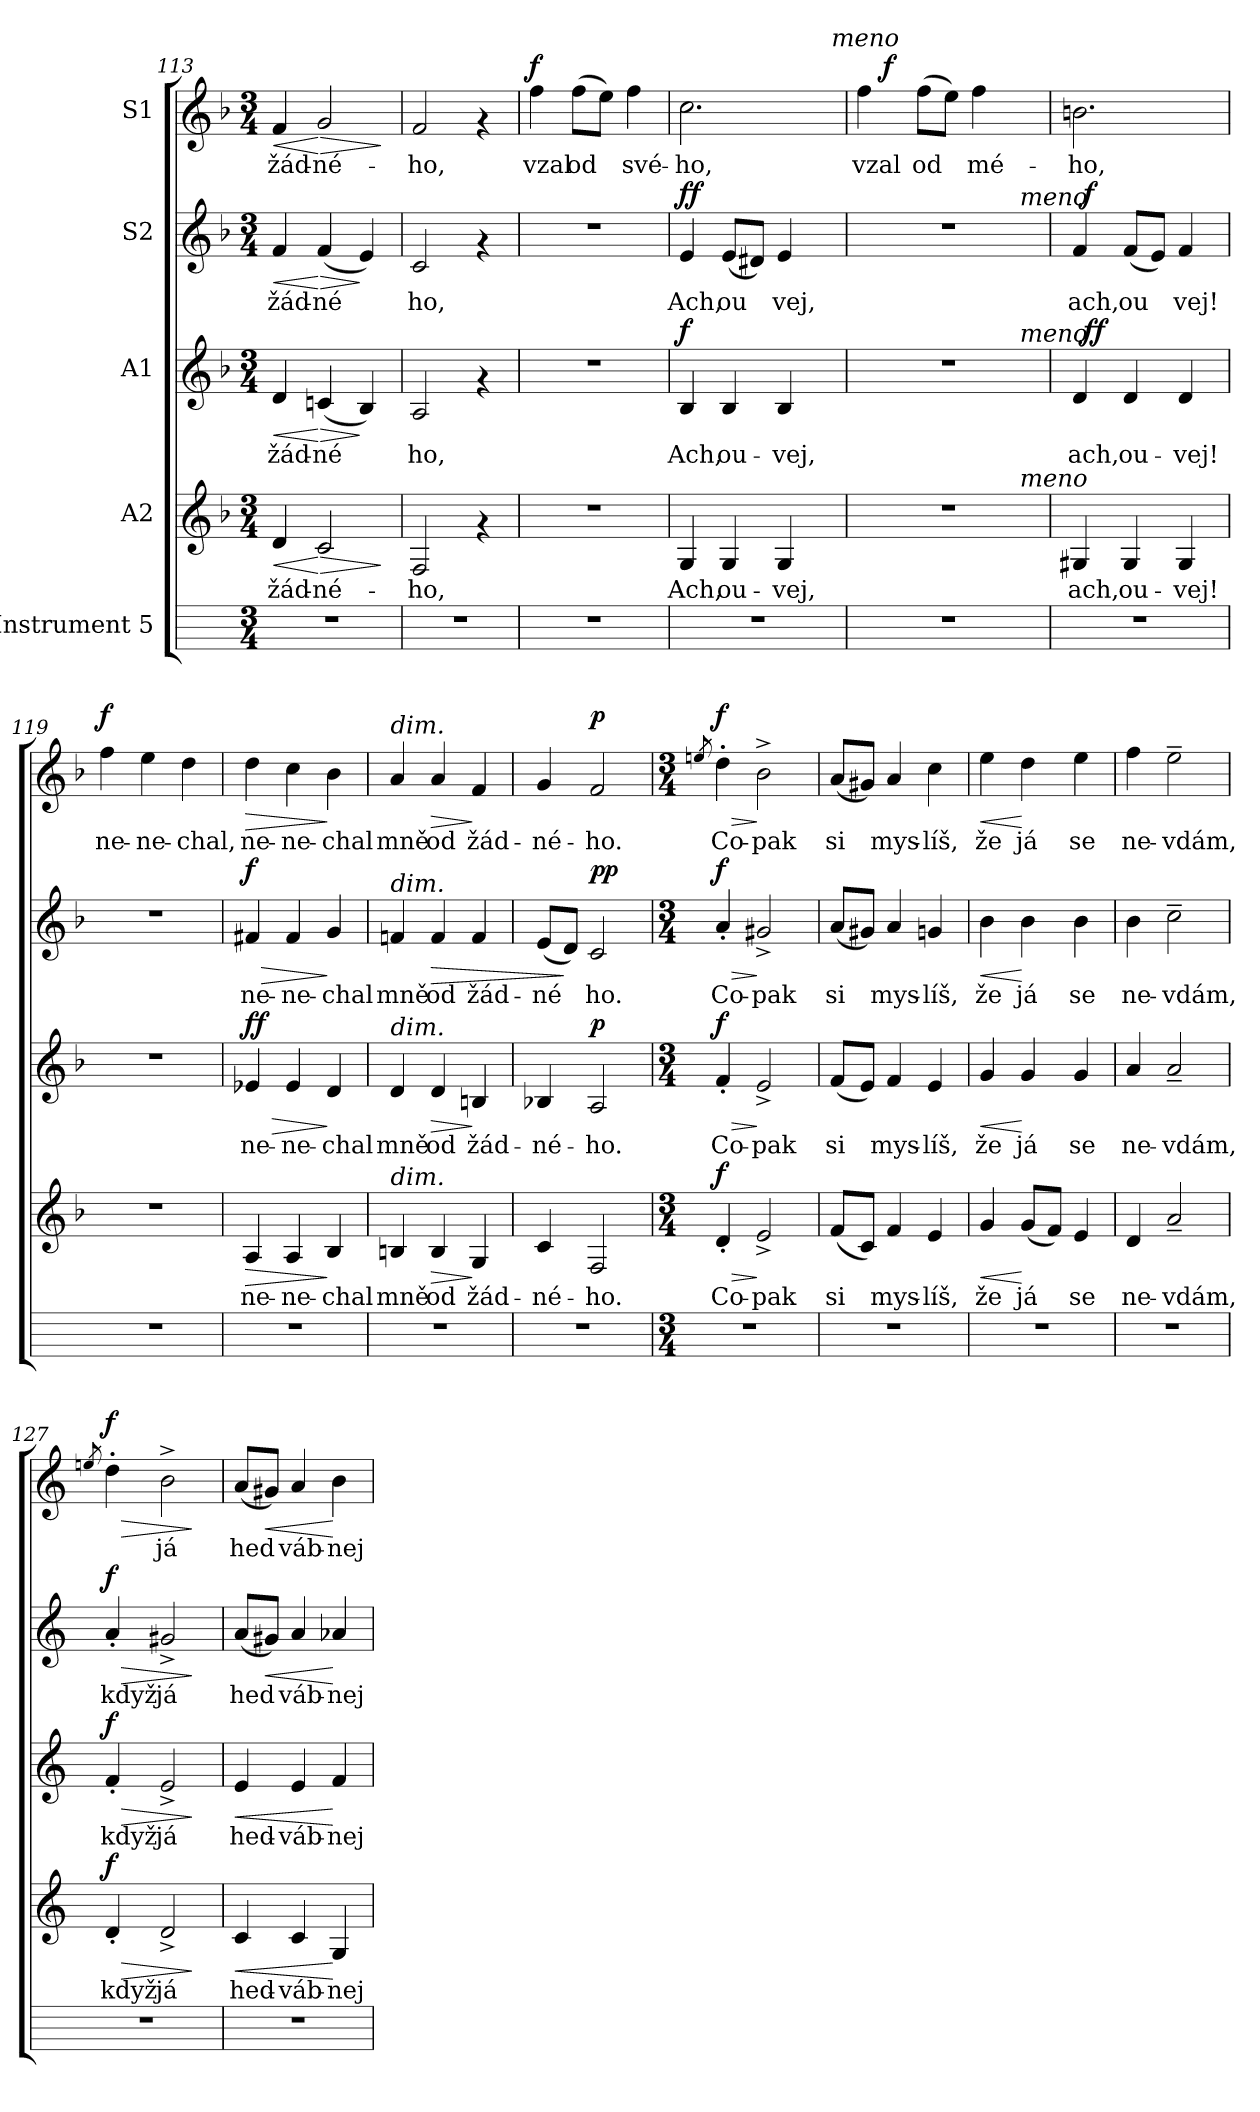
**kern	**kern	**text	**dynam	**kern	**text	**dynam	**kern	**text	**dynam	**kern	**text	**dynam
*part5	*part4	*part4	*part4	*part3	*part3	*part3	*part2	*part2	*part2	*part1	*part1	*part1
*staff5	*staff4	*staff4	*staff4	*staff3	*staff3	*staff3	*staff2	*staff2	*staff2	*staff1	*staff1	*staff1
*I"Instrument 5	*I"A2	*	*	*I"A1	*	*	*I"S2	*	*	*I"S1	*	*
*	*clefG2	*	*	*clefG2	*	*	*clefG2	*	*	*clefG2	*	*
*k[]	*k[b-]	*	*	*k[b-]	*	*	*k[b-]	*	*	*k[b-]	*	*
*C:	*F:	*	*	*F:	*	*	*F:	*	*	*F:	*	*
*M3/4	*M3/4	*	*	*M3/4	*	*	*M3/4	*	*	*M3/4	*	*
=113	=113	=113	=113	=113	=113	=113	=113	=113	=113	=113	=113	=113
!	!	!LO:LY:b:cj	!LO:HP:b	!	!LO:LY:b:cj	!LO:HP:b	!	!LO:LY:b:cj	!LO:HP:b	!	!LO:LY:b:cj	!LO:HP:b
2.r	4d/	žád-	<	4d/	žád-	<	4f/	žád-	<	4f/	žád-	<
!	!	!LO:LY:b:cj	!LO:HP:n=1:b	!	!LO:LY:b:cj	!LO:HP:n=1:b	!	!LO:LY:b:cj	!LO:HP:n=1:b	!	!LO:LY:b:cj	!LO:HP:n=1:b
.	2c/	-né-	[ >	(<4cn/	-né-	[ >	(<4f/	-né-	[ >	2g/	-né-	[ >
!	!	!	!	!	!LO:LY:b:cj	!	!	!LO:LY:b:cj	!	!	!	!
.	.	.	.	4B-/)	--	]	4e/)	--	]	.	.	.
.	.	.	]	.	.	.	.	.	.	.	.	]
=114	=114	=114	=114	=114	=114	=114	=114	=114	=114	=114	=114	=114
!	!	!LO:LY:b:cj	!	!	!LO:LY:b:cj	!	!	!LO:LY:b:cj	!	!	!LO:LY:b:cj	!
2.r	2F/	-ho,	.	2A/	-ho,	.	2c/	-ho,	.	2f/	-ho,	.
.	4rf	.	.	4rf	.	.	4rf	.	.	4rf	.	.
!!LO:PB:g=z
=115	=115	=115	=115	=115	=115	=115	=115	=115	=115	=115	=115	=115
!	!	!	!	!	!	!	!	!	!	!	!LO:LY:b:cj	!LO:DY:a
2.r	2.r	.	.	2.r	.	.	2.r	.	.	4ff\	vzal	f
!	!	!	!	!	!	!	!	!	!	!	!LO:LY:b:cj	!
.	.	.	.	.	.	.	.	.	.	(>8ff\L	od	.
!	!	!	!	!	!	!	!	!	!	!	!LO:LY:b:cj	!
.	.	.	.	.	.	.	.	.	.	8ee\J)	.	.
!	!	!	!	!	!	!	!	!	!	!	!LO:LY:b:cj	!
.	.	.	.	.	.	.	.	.	.	4ff\	své-	.
=116	=116	=116	=116	=116	=116	=116	=116	=116	=116	=116	=116	=116
!	!	!LO:LY:b:cj	!	!	!LO:LY:b:cj	!LO:DY:b	!	!LO:LY:b:cj	!LO:DY:a	!	!LO:LY:b:cj	!
!	!	!	!	!	!	!	!	!	!LO:DY:n=1:b	!	!	!
*	*	*	*	*	*	*	*	*	*	*^	*	*
2.r	4G/	Ach,	.	4B-/	Ach,	f	4e/	Ach,	f f	2.cc\	2ryy	-ho,	.
!	!	!LO:LY:b:cj	!	!	!LO:LY:b:cj	!	!	!LO:LY:b:cj	!	!	!	!	!
.	4G/	ou-	.	4B-/	ou-	.	(<8e/L	ou-	.	.	.	.	.
!	!	!	!	!	!	!	!	!LO:LY:b:cj	!	!	!	!	!
.	.	.	.	.	.	.	8d#X/J)	--	.	.	.	.	.
!	!	!LO:LY:b:cj	!	!	!LO:LY:b:cj	!	!	!LO:LY:b:cj	!	!	!	!	!
.	4G/	-vej,	.	4B-/	-vej,	.	4e/	-vej,	.	.	8ryy	.	.
.	.	.	.	.	.	.	.	.	.	.	16ryy	.	.
.	.	.	.	.	.	.	.	.	.	.	64ryy	.	.
!	!	!	!	!	!	!	!	!	!	!	!LO:TX:a:i:t=meno	!	!
.	.	.	.	.	.	.	.	.	.	.	32.ryy	.	.
=117	=117	=117	=117	=117	=117	=117	=117	=117	=117	=117	=117	=117	=117
!	!	!	!	!	!	!	!	!	!	!	!	!LO:LY:b:cj	!
*	*^	*	*	*^	*	*	*^	*	*	*	*	*	*
2.r	2.r	2ryy	.	.	2.r	2ryy	.	.	2.r	2ryy	.	.	4ff\	16ryy	vzal	.
.	.	.	.	.	.	.	.	.	.	.	.	.	.	64ryy	.	.
!	!	!	!	!	!	!	!	!	!	!	!	!	!	!	!	!LO:DY:a
.	.	.	.	.	.	.	.	.	.	.	.	.	.	2ryy	.	f
!	!	!	!	!	!	!	!	!	!	!	!	!	!	!	!LO:LY:b:cj	!
.	.	.	.	.	.	.	.	.	.	.	.	.	(>8ff\L	.	od	.
!	!	!	!	!	!	!	!	!	!	!	!	!	!	!	!LO:LY:b:cj	!
.	.	.	.	.	.	.	.	.	.	.	.	.	8ee\J)	.	.	.
!	!	!	!	!	!	!	!	!	!	!	!	!	!	!	!LO:LY:b:cj	!
.	.	8ryy	.	.	.	8ryy	.	.	.	8ryy	.	.	4ff\	.	mé-	.
.	.	.	.	.	.	.	.	.	.	.	.	.	.	8ryy	.	.
.	.	32ryy	.	.	.	32ryy	.	.	.	32ryy	.	.	.	.	.	.
!	!	!	!	!	!	!	!	!	!	!LO:TX:a:i:t=meno	!	!	!	!	!	!
!	!	!	!	!	!	!LO:TX:a:i:t=meno	!	!	!	!	!	!	!	!	!	!
!	!	!LO:TX:a:i:t=meno	!	!	!	!	!	!	!	!	!	!	!	!	!	!
.	.	16.ryy	.	.	.	16.ryy	.	.	.	16.ryy	.	.	.	.	.	.
.	.	.	.	.	.	.	.	.	.	.	.	.	.	32.ryy	.	.
=118	=118	=118	=118	=118	=118	=118	=118	=118	=118	=118	=118	=118	=118	=118	=118	=118
!	!	!	!LO:LY:b:cj	!	!	!	!LO:LY:b:cj	!	!	!	!LO:LY:b:cj	!	!	!	!LO:LY:b:cj	!
*	*v	*v	*	*	*	*	*	*	*	*	*	*	*v	*v	*	*
2.r	4G#X/	ach,	.	4d/	32ryy	ach,	.	4f/	32ryy	ach,	.	2.bn\	-ho,	.
!	!	!	!	!	!	!	!LO:DY:a	!	!	!	!	!	!	!
!	!	!	!	!	!	!	!LO:DY:n=1:b	!	!	!	!LO:DY:a	!	!	!
.	.	.	.	.	2ryy	.	f f	.	2ryy	.	f	.	.	.
!	!	!LO:LY:b:cj	!	!	!	!LO:LY:b:cj	!	!	!	!LO:LY:b:cj	!	!	!	!
.	4G#/	ou-	.	4d/	.	ou-	.	(<8f/L	.	ou-	.	.	.	.
!	!	!	!	!	!	!	!	!	!	!LO:LY:b:cj	!	!	!	!
.	.	.	.	.	.	.	.	8e/J)	.	--	.	.	.	.
!	!	!LO:LY:b:cj	!	!	!	!LO:LY:b:cj	!	!	!	!LO:LY:b:cj	!	!	!	!
.	4G#/	-vej!	.	4d/	.	-vej!	.	4f/	.	-vej!	.	.	.	.
.	.	.	.	.	8..ryy	.	.	.	8..ryy	.	.	.	.	.
=119	=119	=119	=119	=119	=119	=119	=119	=119	=119	=119	=119	=119	=119	=119
!	!	!	!	!	!	!	!	!	!	!	!	!	!LO:LY:b:cj	!LO:DY:a
*	*	*	*	*v	*v	*	*	*	*	*	*	*	*	*
*	*	*	*	*	*	*	*v	*v	*	*	*	*	*
2.r	2.r	.	.	2.r	.	.	2.r	.	.	4ff\	ne-	f
!	!	!	!	!	!	!	!	!	!	!	!LO:LY:b:cj	!
.	.	.	.	.	.	.	.	.	.	4ee\	-ne-	.
!	!	!	!	!	!	!	!	!	!	!	!LO:LY:b:cj	!
.	.	.	.	.	.	.	.	.	.	4dd\	-chal,	.
=120	=120	=120	=120	=120	=120	=120	=120	=120	=120	=120	=120	=120
!	!	!LO:LY:b:cj	!LO:HP:b	!	!LO:LY:b:cj	!LO:HP:b	!	!LO:LY:b:cj	!LO:HP:b	!	!LO:LY:b:cj	!LO:HP:b
!	!	!	!	!	!	!LO:DY:n=1:a	!	!	!	!	!	!
!	!	!	!	!	!	!LO:DY:n=2:b	!	!	!LO:DY:n=1:a	!	!	!
2.r	4A/	ne-	>	4e-X/	ne-	> f f	4f#X/	ne-	> f	4dd\	ne-	>
!	!	!LO:LY:b:cj	!	!	!LO:LY:b:cj	!	!	!LO:LY:b:cj	!	!	!LO:LY:b:cj	!
.	4A/	-ne-	.	4e-/	-ne-	.	4f#/	-ne-	.	4cc\	-ne-	.
!	!	!LO:LY:b:cj	!	!	!LO:LY:b:cj	!	!	!LO:LY:b:cj	!	!	!LO:LY:b:cj	!
.	4B-/	-chal	]	4d/	-chal	]	4g/	-chal	]	4b-\	-chal	]
=121	=121	=121	=121	=121	=121	=121	=121	=121	=121	=121	=121	=121
!	!	!	!	!	!	!	!	!	!	!LO:TX:a:i:t=dim.	!	!
!	!	!	!	!	!	!	!LO:TX:a:i:t=dim.	!	!	!	!	!
!	!	!	!	!LO:TX:a:i:t=dim.	!	!	!	!	!	!	!	!
!	!LO:TX:a:i:t=dim.	!	!	!	!	!	!	!	!	!	!	!
!	!	!LO:LY:b:cj	!	!	!LO:LY:b:cj	!	!	!LO:LY:b:cj	!	!	!LO:LY:b:cj	!
2.r	4Bn/	mně	.	4d/	mně	.	4fn/	mně	.	4a/	mně	.
!	!	!LO:LY:b:cj	!LO:HP:b	!	!LO:LY:b:cj	!LO:HP:b	!	!LO:LY:b:cj	!LO:HP:b	!	!LO:LY:b:cj	!LO:HP:b
.	4B/	od	>	4d/	od	>	4f/	od	>	4a/	od	>
!	!	!LO:LY:b:cj	!	!	!LO:LY:b:cj	!	!	!LO:LY:b:cj	!	!	!LO:LY:b:cj	!
.	4G/	žád-	]	4Bn/	žád-	]	4f/	žád-	.	4f/	žád-	]
=122	=122	=122	=122	=122	=122	=122	=122	=122	=122	=122	=122	=122
!	!	!LO:LY:b:cj	!	!	!LO:LY:b:cj	!	!	!LO:LY:b:cj	!	!	!LO:LY:b:cj	!
2.r	4c/	-né-	.	4B-X/	-né-	.	(<8e/L	-né-	.	4g/	-né-	.
!	!	!	!	!	!	!	!	!LO:LY:b:cj	!	!	!	!
.	.	.	.	.	.	.	8d/J)	--	]	.	.	.
!	!	!LO:LY:b:cj	!	!	!LO:LY:b:cj	!LO:DY:b	!	!LO:LY:b:cj	!LO:DY:a	!	!LO:LY:b:cj	!
!	!	!	!	!	!	!	!	!	!LO:DY:n=1:b	!	!	!LO:DY:a
.	2F/	-ho.	.	2A/	-ho.	p	2c/	-ho.	p p	2f/	-ho.	p
!!LO:PB:g=z
=123!	=123!	=123!	=123!	=123!	=123!	=123!	=123!	=123!	=123!	=123!	=123!	=123!
*	*k[]	*	*	*k[]	*	*	*k[]	*	*	*k[]	*	*
*	*C:	*	*	*C:	*	*	*C:	*	*	*C:	*	*
*M3/4	*M3/4	*	*	*M3/4	*	*	*M3/4	*	*	*M3/4	*	*
.	.	.	.	.	.	.	.	.	.	8qeen/	.	.
!	!	!LO:LY:b:cj	!LO:HP:b	!	!LO:LY:b:cj	!LO:HP:b	!	!LO:LY:b:cj	!LO:HP:b	!	!LO:LY:b:cj	!LO:HP:b
!	!	!	!LO:DY:n=1:a	!	!	!LO:DY:n=1:a	!	!	!LO:DY:n=1:a	!	!	!LO:DY:n=1:a
2.r	4d'>/	Co-	> f	4f'>/	Co-	> f	4a'>/	Co-	> f	4dd'>\	Co-	> f
!	!	!LO:LY:b:cj	!	!	!LO:LY:b:cj	!	!	!LO:LY:b:cj	!	!	!LO:LY:b:cj	!
.	2e^>/	-pak	]	2e^>/	-pak	]	2g#X^>/	-pak	]	2b^>\	-pak	]
=124	=124	=124	=124	=124	=124	=124	=124	=124	=124	=124	=124	=124
!	!	!LO:LY:b:cj	!	!	!LO:LY:b:cj	!	!	!LO:LY:b:cj	!	!	!LO:LY:b:cj	!
2.r	(<8f/L	si	.	(<8f/L	si	.	(<8a/L	si	.	(<8a/L	si	.
!	!	!LO:LY:b:cj	!	!	!LO:LY:b:cj	!	!	!LO:LY:b:cj	!	!	!LO:LY:b:cj	!
.	8c/J)	.	.	8e/J)	.	.	8g#X/J)	.	.	8g#X/J)	.	.
!	!	!LO:LY:b:cj	!	!	!LO:LY:b:cj	!	!	!LO:LY:b:cj	!	!	!LO:LY:b:cj	!
.	4f/	mys-	.	4f/	mys-	.	4a/	mys-	.	4a/	mys-	.
!	!	!LO:LY:b:cj	!	!	!LO:LY:b:cj	!	!	!LO:LY:b:cj	!	!	!LO:LY:b:cj	!
.	4e/	-líš,	.	4e/	-líš,	.	4gn/	-líš,	.	4cc\	-líš,	.
=125	=125	=125	=125	=125	=125	=125	=125	=125	=125	=125	=125	=125
!	!	!LO:LY:b:cj	!LO:HP:b	!	!LO:LY:b:cj	!LO:HP:b	!	!LO:LY:b:cj	!LO:HP:b	!	!LO:LY:b:cj	!LO:HP:b
2.r	4g/	že	<	4g/	že	<	4b\	že	<	4ee\	že	<
!	!	!LO:LY:b:cj	!	!	!LO:LY:b:cj	!	!	!LO:LY:b:cj	!	!	!LO:LY:b:cj	!
.	(<8g/L	já	[	4g/	já	[	4b\	já	[	4dd\	já	[
!	!	!LO:LY:b:cj	!	!	!	!	!	!	!	!	!	!
.	8f/J)	.	.	.	.	.	.	.	.	.	.	.
!	!	!LO:LY:b:cj	!	!	!LO:LY:b:cj	!	!	!LO:LY:b:cj	!	!	!LO:LY:b:cj	!
.	4e/	se	.	4g/	se	.	4b\	se	.	4ee\	se	.
=126	=126	=126	=126	=126	=126	=126	=126	=126	=126	=126	=126	=126
!	!	!LO:LY:b:cj	!	!	!LO:LY:b:cj	!	!	!LO:LY:b:cj	!	!	!LO:LY:b:cj	!
2.r	4d/	ne-	.	4a/	ne-	.	4b\	ne-	.	4ff\	ne-	.
!	!	!LO:LY:b:cj	!	!	!LO:LY:b:cj	!	!	!LO:LY:b:cj	!	!	!LO:LY:b:cj	!
.	2a~</	-vdám,	.	2a~</	-vdám,	.	2cc~>\	-vdám,	.	2ee~>\	-vdám,	.
=127	=127	=127	=127	=127	=127	=127	=127	=127	=127	=127	=127	=127
.	.	.	.	.	.	.	.	.	.	8qeen/	.	.
!	!	!LO:LY:b:cj	!LO:HP:b	!	!LO:LY:b:cj	!LO:HP:b	!	!LO:LY:b:cj	!LO:HP:b	!	!LO:LY:b:cj	!LO:HP:b
!	!	!	!LO:DY:n=1:a	!	!	!LO:DY:n=1:a	!	!	!LO:DY:n=1:a	!	!	!LO:DY:n=1:a
2.r	4d'>/	když	> f	4f'>/	když	> f	4a'>/	když	> f	4dd'>\	.	> f
!	!	!LO:LY:b:cj	!	!	!LO:LY:b:cj	!	!	!LO:LY:b:cj	!	!	!LO:LY:b:cj	!
.	2d^>/	já	.	2e^>/	já	.	2g#X^>/	já	.	2b^>\	já	.
.	.	.	]	.	.	]	.	.	]	.	.	]
=128	=128	=128	=128	=128	=128	=128	=128	=128	=128	=128	=128	=128
!	!	!LO:LY:b:cj	!LO:HP:b	!	!LO:LY:b:cj	!LO:HP:b	!	!LO:LY:b:cj	!	!	!LO:LY:b:cj	!
2.r	4c/	hed-	<	4e/	hed-	<	(<8a/L	hed-	.	(<8a/L	hed-	.
!	!	!	!	!	!	!	!	!LO:LY:b:cj	!LO:HP:b	!	!LO:LY:b:cj	!LO:HP:b
.	.	.	.	.	.	.	8g#X/J)	--	<	8g#X/J)	--	<
!	!	!LO:LY:b:cj	!	!	!LO:LY:b:cj	!	!	!LO:LY:b:cj	!	!	!LO:LY:b:cj	!
.	4c/	-váb-	.	4e/	-váb-	.	4a/	-váb-	.	4a/	-váb-	.
!	!	!LO:LY:b:cj	!	!	!LO:LY:b:cj	!	!	!LO:LY:b:cj	!	!	!LO:LY:b:cj	!
.	4G/	-nej	[	4f/	-nej	[	4a-X/	-nej	[	4b\	-nej	[
=	=	=	=	=	=	=	=	=	=	=	=	=
*-	*-	*-	*-	*-	*-	*-	*-	*-	*-	*-	*-	*-
